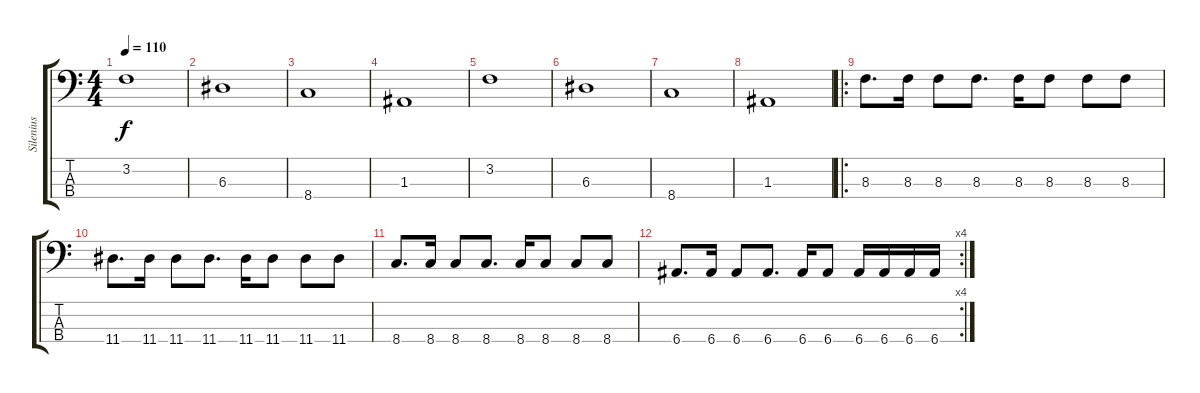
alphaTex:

\track ("Silenius" "Silenius") {instrument electricbassfinger}
\staff {score tabs}
\tuning (G2 D2 A1 E1) {hide}
\ts (4 4)
\tempo 110
\clef f4
\ks c
3.2.1{dy f} |
6.3.1 |
8.4.1 |
1.3.1 |
3.2.1 |
6.3.1 |
8.4.1 |
1.3.1 |
\ro
8.3.8{d} 8.3.16 8.3.8 8.3.8{d} 8.3.16 8.3.8 8.3.8 8.3.8 |
11.4.8{d} 11.4.16 11.4.8 11.4.8{d} 11.4.16 11.4.8 11.4.8 11.4.8 |
8.4.8{d} 8.4.16 8.4.8 8.4.8{d} 8.4.16 8.4.8 8.4.8 8.4.8 |
\rc 4
6.4.8{d} 6.4.16 6.4.8 6.4.8{d} 6.4.16 6.4.8 6.4.16 6.4.16 6.4.16 6.4.16
